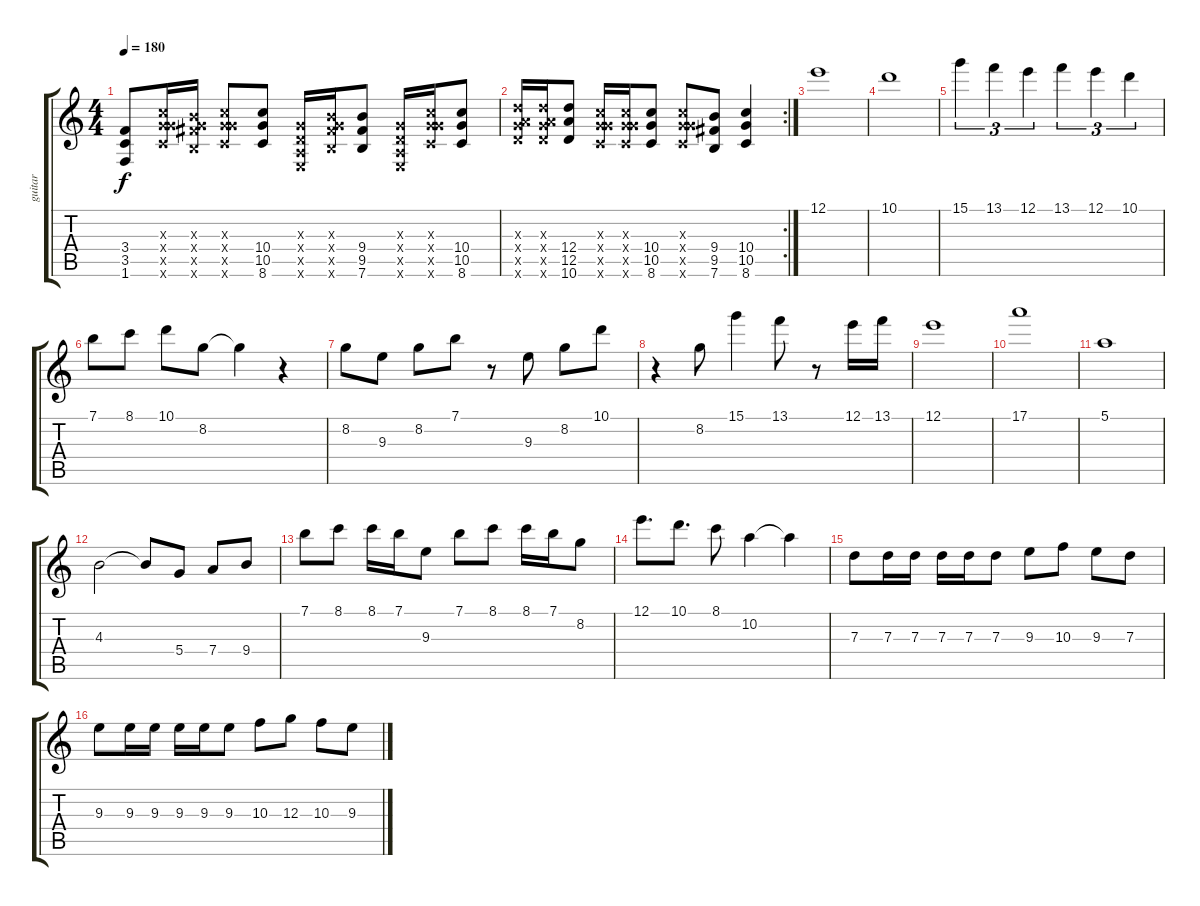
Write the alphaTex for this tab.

\track ("guitar" "guitar") {instrument distortionguitar}
\staff {score tabs}
\tuning (E4 B3 G3 D3 A2 E2) {hide}
\ts (4 4)
\tempo 180
\clef g2
\ks c
(3.4 3.5 1.6).8{dy f} (0.3{x} 10.4{x} 10.5{x} 8.6{x}).16 (0.3{x} 9.4{x} 9.5{x} 7.6{x}).16 (0.3{x} 10.4{x} 10.5{x} 8.6{x}).8 (10.4 10.5 8.6).8 (0.3{x} 0.4{x} 0.5{x} 0.6{x}).16 (0.3{x} 9.4{x} 9.5{x} 7.6{x}).16 (9.4 9.5 7.6).8 (0.3{x} 0.4{x} 0.5{x} 0.6{x}).16 (0.3{x} 10.4{x} 10.5{x} 8.6{x}).16 (10.4 10.5 8.6).8 |
\rc 2
(0.3{x} 12.4{x} 12.5{x} 10.6{x}).16 (0.3{x} 12.4{x} 12.5{x} 10.6{x}).16 (12.4 12.5 10.6).8 (0.3{x} 10.4{x} 10.5{x} 8.6{x}).16 (0.3{x} 10.4{x} 10.5{x} 8.6{x}).16 (10.4 10.5 8.6).8 (0.3{x} 10.4{x} 10.5{x} 8.6{x}).8 (9.4 9.5 7.6).8 (10.4 10.5 8.6).4 |
12.1.1 |
10.1.1 |
15.1.4{tu (3 2)} 13.1.4{tu (3 2)} 12.1.4{tu (3 2)} 13.1.4{tu (3 2)} 12.1.4{tu (3 2)} 10.1.4{tu (3 2)} |
7.1.8 8.1.8 10.1.8 8.2.8 8.2{t}.4 r.4 |
8.2.8 9.3.8 8.2.8 7.1.8 r.8 9.3.8 8.2.8 10.1.8 |
r.4 8.2.8 15.1.4 13.1.8 r.8 12.1.16 13.1.16 |
12.1.1 |
17.1.1 |
5.1.1 |
4.3.2 4.3{t}.8 5.4.8 7.4.8 9.4.8 |
7.1.8 8.1.8 8.1.16 7.1.16 9.3.8 7.1.8 8.1.8 8.1.16 7.1.16 8.2.8 |
12.1.8{d} 10.1.8{d} 8.1.8 10.2.4 10.2{t}.4 |
7.3.8 7.3.16 7.3.16 7.3.16 7.3.16 7.3.8 9.3.8 10.3.8 9.3.8 7.3.8 |
9.3.8 9.3.16 9.3.16 9.3.16 9.3.16 9.3.8 10.3.8 12.3.8 10.3.8 9.3.8
